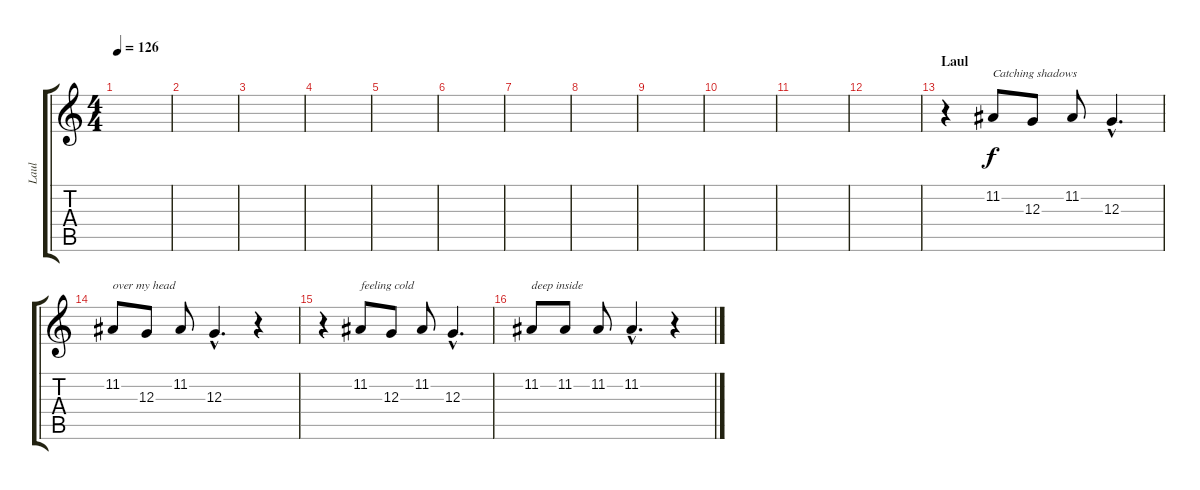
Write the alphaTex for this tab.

\track ("Laul" "Laul") {instrument tenorsax}
\staff {score tabs}
\tuning (E4 B3 G3 D3 A2 E2) {hide}
\ts (4 4)
\tempo 126
\clef g2
\ks c
|
|
|
|
|
|
|
|
|
|
|
|
\section ("" "Laul")
r.4 11.2.8{txt "Catching shadows"} 12.3.8 11.2.8 12.3{hac}.4{d} |
11.2.8{txt "over my head"} 12.3.8 11.2.8 12.3{hac}.4{d} r.4 |
r.4 11.2.8{txt "feeling cold "} 12.3.8 11.2.8 12.3{hac}.4{d} |
11.2.8{txt "deep inside"} 11.2.8 11.2.8 11.2{hac}.4{d} r.4
